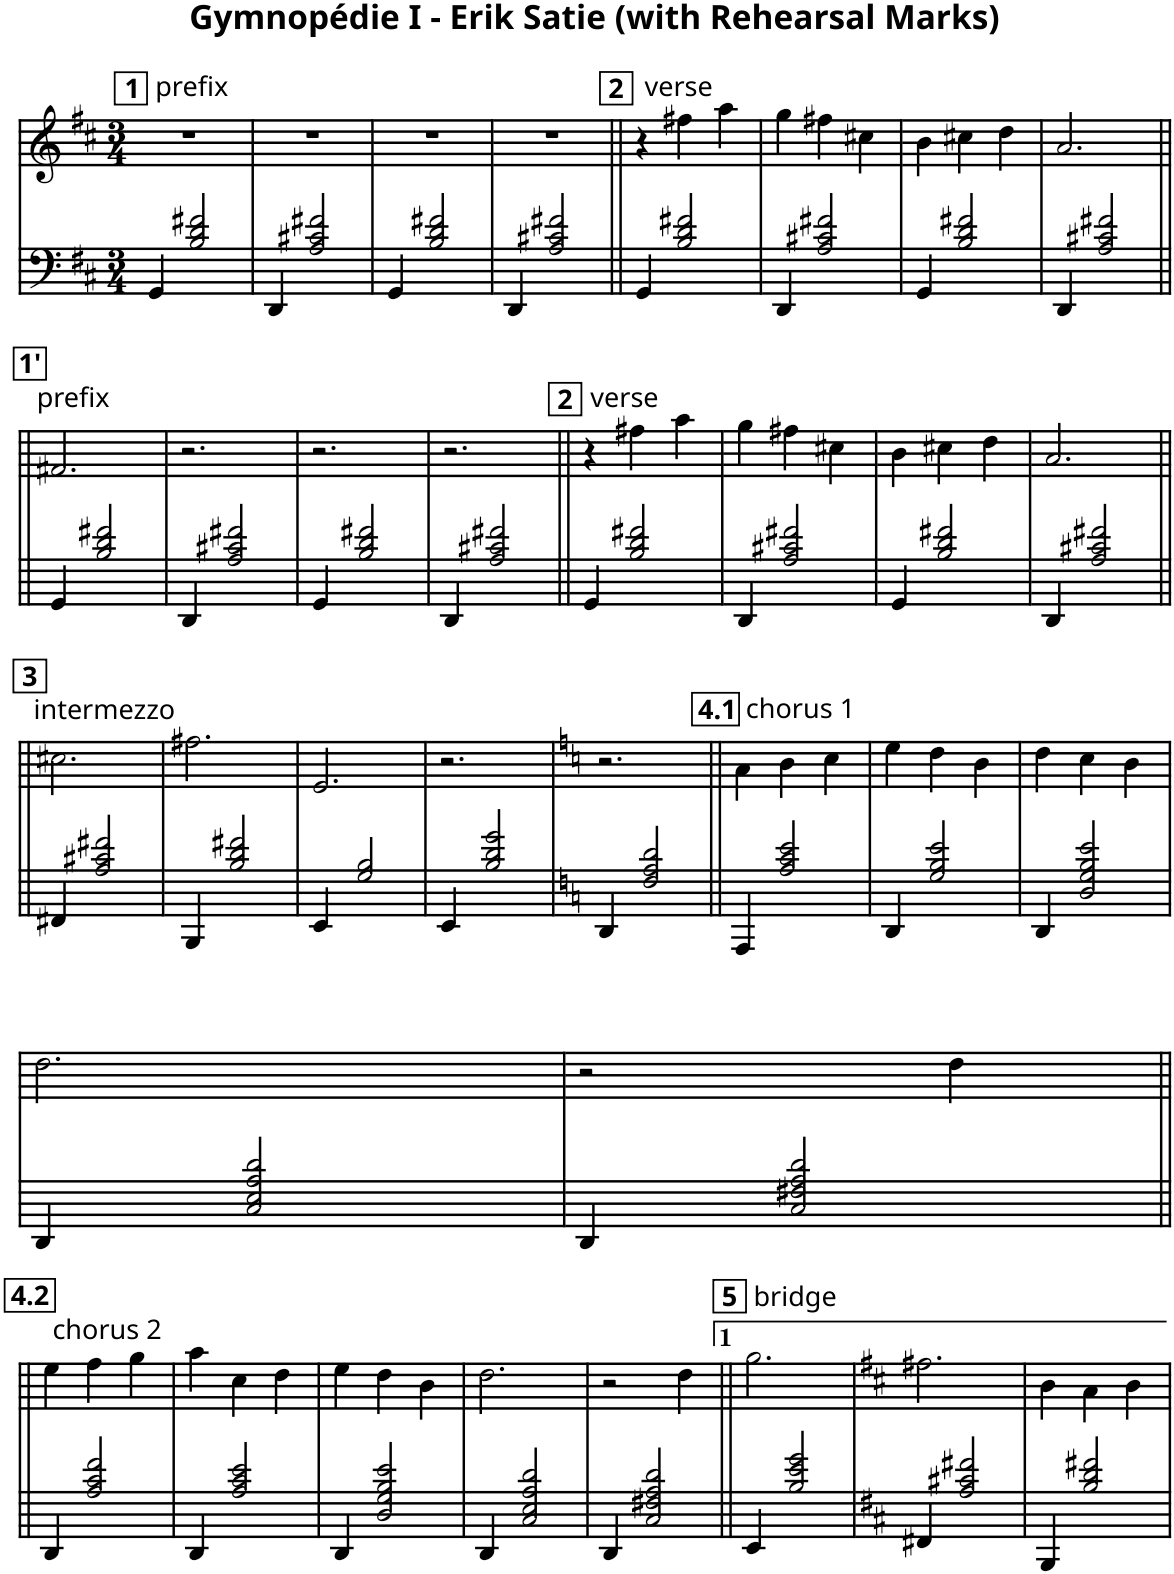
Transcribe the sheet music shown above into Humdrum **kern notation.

**kern	**kern
*part1	*part1
*staff2	*staff1
*I"Piano	*
*I'Pno	*
*clefF4	*clefG2
*k[f#c#]	*k[f#c#]
*M3/4	*M3/4
!!LO:REH:place=s1:a:B:cj:t=1
=1	=1
!	!LO:TX:a:t=prefix
4GG/	2.r
2B/ 2d/ 2f#X/	.
=2	=2
4DD/	2.r
2A/ 2c#X/ 2f#X/	.
=3	=3
4GG/	2.r
2B/ 2d/ 2f#X/	.
=4	=4
4DD/	2.r
2A/ 2c#X/ 2f#X/	.
!!LO:REH:place=s1:a:B:cj:t=2
=5||	=5||
4GG/	4r
!	!LO:TX:a:t=verse
2B/ 2d/ 2f#X/	4ff#X\
.	4aa\
=6	=6
4DD/	4gg\
2A/ 2c#X/ 2f#X/	4ff#X\
.	4cc#X\
=7	=7
4GG/	4b\
2B/ 2d/ 2f#X/	4cc#X\
.	4dd\
=8	=8
4DD/	2.a/
2A/ 2c#X/ 2f#X/	.
!!LO:LB:g=z
!!LO:REH:place=s1:a:B:cj:t=1'
=9||	=9||
!	!LO:TX:a:t=prefix
4GG/	2.f#X/
2B/ 2d/ 2f#X/	.
=10	=10
4DD/	2.r
2A/ 2c#X/ 2f#X/	.
=11	=11
4GG/	2.r
2B/ 2d/ 2f#X/	.
=12	=12
4DD/	2.r
2A/ 2c#X/ 2f#X/	.
!!LO:REH:place=s1:a:B:cj:t=2
=13||	=13||
!	!LO:TX:a:t=verse
4GG/	4r
2B/ 2d/ 2f#X/	4ff#X\
.	4aa\
=14	=14
4DD/	4gg\
2A/ 2c#X/ 2f#X/	4ff#X\
.	4cc#X\
=15	=15
4GG/	4b\
2B/ 2d/ 2f#X/	4cc#X\
.	4dd\
=16	=16
4DD/	2.a/
2A/ 2c#X/ 2f#X/	.
!!LO:LB:g=z
!!LO:REH:place=s1:a:B:cj:t=3
=17||	=17||
!	!LO:TX:a:t=intermezzo
4FF#X/	2.cc#X\
2A/ 2c#X/ 2f#X/	.
=18	=18
4BBB/	2.ff#X\
2B/ 2d/ 2f#X/	.
=19	=19
4EE/	2.e/
2G/ 2B/	.
=20	=20
4EE/	2.r
2B/ 2d/ 2g/	.
=21	=21
*k[]	*k[]
4DD/	2.r
2F/ 2A/ 2d/	.
!!LO:REH:place=s1:a:B:cj:t=4.1
=22||	=22||
!	!LO:TX:a:t=chorus 1
4AAA/	4a\
2A/ 2c/ 2e/	4b\
.	4cc\
=23	=23
4DD/	4ee\
2G/ 2B/ 2e/	4dd\
.	4b\
=24	=24
4DD/	4dd\
2D/ 2G/ 2B/ 2e/	4cc\
.	4b\
!!LO:LB:g=z
=25	=25
4DD/	2.dd\
2C/ 2E/ 2A/ 2d/	.
=26	=26
4DD/	2r
2C/ 2F#X/ 2A/ 2d/	.
.	4dd\
!!LO:LB:g=z
!!LO:REH:place=s1:a:B:cj:t=4.2
=27||	=27||
!	!LO:TX:a:t=chorus 2
4DD/	4ee\
2A/ 2c/ 2f/	4ff\
.	4gg\
=28	=28
4DD/	4aa\
2A/ 2c/ 2e/	4cc\
.	4dd\
=29	=29
4DD/	4ee\
2D/ 2G/ 2B/ 2e/	4dd\
.	4b\
=30	=30
4DD/	2.dd\
2C/ 2E/ 2A/ 2d/	.
=31	=31
4DD/	2r
2C/ 2F#X/ 2A/ 2d/	.
.	4dd\
!!LO:REH:place=s1:a:cj:enc=none:t=bridge
!!LO:REH:place=s1:a:B:cj:t=5
=32||	=32||
4EE/	2.gg\
2B/ 2e/ 2g/	.
=33	=33
*k[f#c#]	*k[f#c#]
4FF#X/	2.ff#X\
2A/ 2c#X/ 2f#X/	.
=34	=34
4BBB/	4b\
2B/ 2d/ 2f#X/	4a\
.	4b\
=	=
*-	*-
